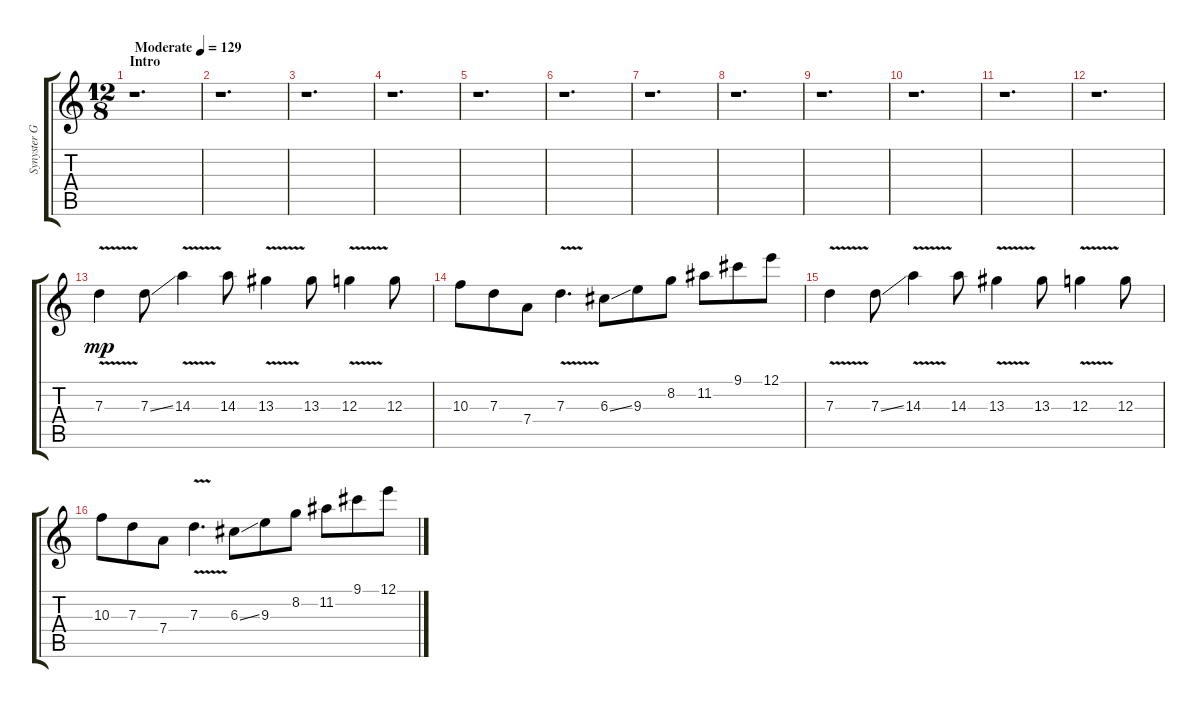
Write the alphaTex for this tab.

\track ("Synyster Gates (Lead Guitar 1)" "Synyster G") {instrument distortionguitar}
\staff {score tabs}
\tuning (E4 B3 G3 D3 A2 D2) {hide}
\ts (12 8)
\section ("" "Intro")
\tempo (129 "Moderate")
\clef g2
\ks c
r.1{d dy mp instrument distortionguitar} |
r.1{d} |
r.1{d} |
r.1{d} |
r.1{d} |
r.1{d} |
r.1{d} |
r.1{d} |
r.1{d} |
r.1{d} |
r.1{d} |
r.1{d} |
7.3{v}.4 7.3{ss}.8 14.3{v}.4 14.3.8 13.3{v}.4 13.3.8 12.3{v}.4 12.3.8 |
10.3.8 7.3.8 7.4.8 7.3{v}.4{d} 6.3{ss}.8 9.3.8 8.2.8 11.2.8 9.1.8 12.1.8 |
7.3{v}.4 7.3{ss}.8 14.3{v}.4 14.3.8 13.3{v}.4 13.3.8 12.3{v}.4 12.3.8 |
10.3.8 7.3.8 7.4.8 7.3{v}.4{d} 6.3{ss}.8 9.3.8 8.2.8 11.2.8 9.1.8 12.1.8
